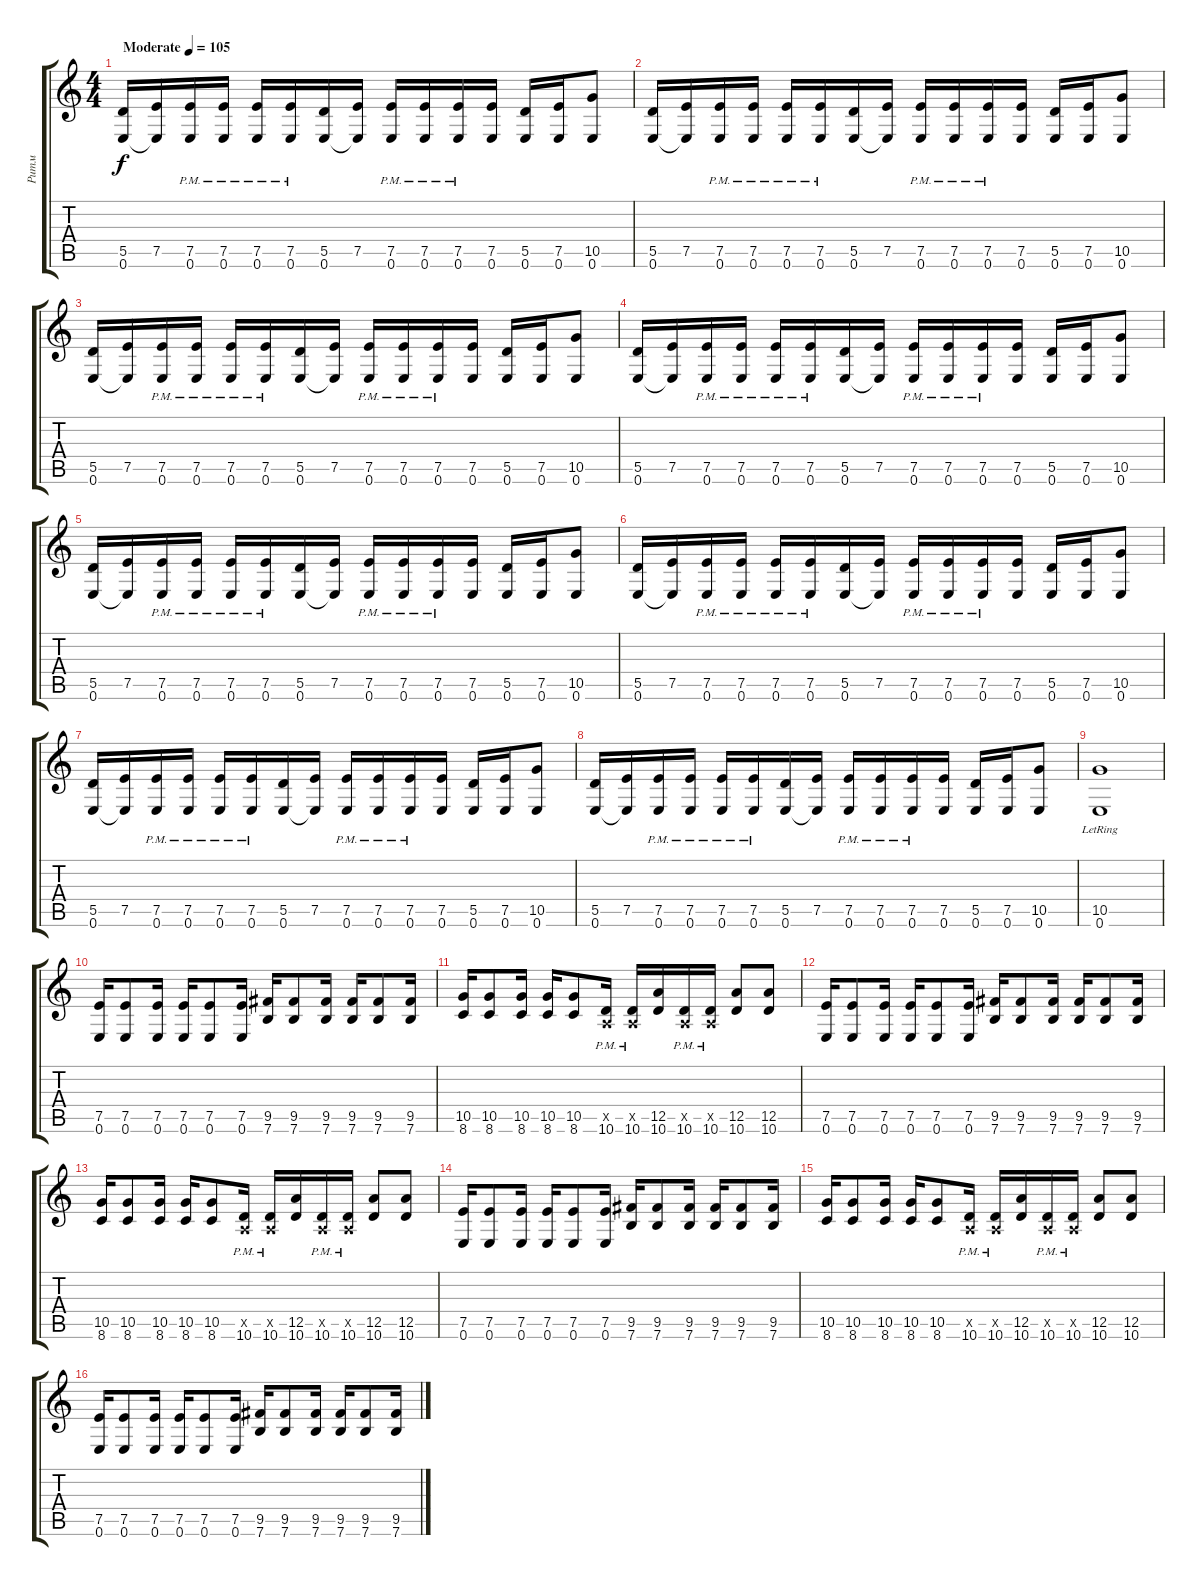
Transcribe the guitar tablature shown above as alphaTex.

\track ("Ритм" "Ритм") {instrument overdrivenguitar}
\staff {score tabs}
\tuning (E4 B3 G3 D3 A2 E2) {hide}
\ts (4 4)
\tempo (105 "Moderate")
\clef g2
\ks c
(5.5 0.6).16{dy f instrument overdrivenguitar} (7.5 0.6{t}).16 (7.5{pm} 0.6{pm}).16 (7.5{pm} 0.6{pm}).16 (7.5{pm} 0.6{pm}).16 (7.5{pm} 0.6{pm}).16 (5.5 0.6).16 (7.5 0.6{t}).16 (7.5{pm} 0.6{pm}).16 (7.5{pm} 0.6{pm}).16 (7.5{pm} 0.6{pm}).16 (7.5 0.6).16 (5.5 0.6).16 (7.5 0.6).16 (10.5 0.6).8 |
(5.5 0.6).16 (7.5 0.6{t}).16 (7.5{pm} 0.6{pm}).16 (7.5{pm} 0.6{pm}).16 (7.5{pm} 0.6{pm}).16 (7.5{pm} 0.6{pm}).16 (5.5 0.6).16 (7.5 0.6{t}).16 (7.5{pm} 0.6{pm}).16 (7.5{pm} 0.6{pm}).16 (7.5{pm} 0.6{pm}).16 (7.5 0.6).16 (5.5 0.6).16 (7.5 0.6).16 (10.5 0.6).8 |
(5.5 0.6).16 (7.5 0.6{t}).16 (7.5{pm} 0.6{pm}).16 (7.5{pm} 0.6{pm}).16 (7.5{pm} 0.6{pm}).16 (7.5{pm} 0.6{pm}).16 (5.5 0.6).16 (7.5 0.6{t}).16 (7.5{pm} 0.6{pm}).16 (7.5{pm} 0.6{pm}).16 (7.5{pm} 0.6{pm}).16 (7.5 0.6).16 (5.5 0.6).16 (7.5 0.6).16 (10.5 0.6).8 |
(5.5 0.6).16 (7.5 0.6{t}).16 (7.5{pm} 0.6{pm}).16 (7.5{pm} 0.6{pm}).16 (7.5{pm} 0.6{pm}).16 (7.5{pm} 0.6{pm}).16 (5.5 0.6).16 (7.5 0.6{t}).16 (7.5{pm} 0.6{pm}).16 (7.5{pm} 0.6{pm}).16 (7.5{pm} 0.6{pm}).16 (7.5 0.6).16 (5.5 0.6).16 (7.5 0.6).16 (10.5 0.6).8 |
(5.5 0.6).16 (7.5 0.6{t}).16 (7.5{pm} 0.6{pm}).16 (7.5{pm} 0.6{pm}).16 (7.5{pm} 0.6{pm}).16 (7.5{pm} 0.6{pm}).16 (5.5 0.6).16 (7.5 0.6{t}).16 (7.5{pm} 0.6{pm}).16 (7.5{pm} 0.6{pm}).16 (7.5{pm} 0.6{pm}).16 (7.5 0.6).16 (5.5 0.6).16 (7.5 0.6).16 (10.5 0.6).8 |
(5.5 0.6).16 (7.5 0.6{t}).16 (7.5{pm} 0.6{pm}).16 (7.5{pm} 0.6{pm}).16 (7.5{pm} 0.6{pm}).16 (7.5{pm} 0.6{pm}).16 (5.5 0.6).16 (7.5 0.6{t}).16 (7.5{pm} 0.6{pm}).16 (7.5{pm} 0.6{pm}).16 (7.5{pm} 0.6{pm}).16 (7.5 0.6).16 (5.5 0.6).16 (7.5 0.6).16 (10.5 0.6).8 |
(5.5 0.6).16 (7.5 0.6{t}).16 (7.5{pm} 0.6{pm}).16 (7.5{pm} 0.6{pm}).16 (7.5{pm} 0.6{pm}).16 (7.5{pm} 0.6{pm}).16 (5.5 0.6).16 (7.5 0.6{t}).16 (7.5{pm} 0.6{pm}).16 (7.5{pm} 0.6{pm}).16 (7.5{pm} 0.6{pm}).16 (7.5 0.6).16 (5.5 0.6).16 (7.5 0.6).16 (10.5 0.6).8 |
(5.5 0.6).16 (7.5 0.6{t}).16 (7.5{pm} 0.6{pm}).16 (7.5{pm} 0.6{pm}).16 (7.5{pm} 0.6{pm}).16 (7.5{pm} 0.6{pm}).16 (5.5 0.6).16 (7.5 0.6{t}).16 (7.5{pm} 0.6{pm}).16 (7.5{pm} 0.6{pm}).16 (7.5{pm} 0.6{pm}).16 (7.5 0.6).16 (5.5 0.6).16 (7.5 0.6).16 (10.5 0.6).8 |
(10.5{lr} 0.6).1 |
(7.5 0.6).16 (7.5 0.6).8 (7.5 0.6).16 (7.5 0.6).16 (7.5 0.6).8 (7.5 0.6).16 (9.5 7.6).16 (9.5 7.6).8 (9.5 7.6).16 (9.5 7.6).16 (9.5 7.6).8 (9.5 7.6).16 |
(10.5 8.6).16 (10.5 8.6).8 (10.5 8.6).16 (10.5 8.6).16 (10.5 8.6).8 (0.5{x} 10.6{pm}).16 (0.5{x} 10.6{pm}).16 (12.5 10.6).16 (0.5{x} 10.6{pm}).16 (0.5{x} 10.6{pm}).16 (12.5 10.6).8 (12.5 10.6).8 |
(7.5 0.6).16 (7.5 0.6).8 (7.5 0.6).16 (7.5 0.6).16 (7.5 0.6).8 (7.5 0.6).16 (9.5 7.6).16 (9.5 7.6).8 (9.5 7.6).16 (9.5 7.6).16 (9.5 7.6).8 (9.5 7.6).16 |
(10.5 8.6).16 (10.5 8.6).8 (10.5 8.6).16 (10.5 8.6).16 (10.5 8.6).8 (0.5{x} 10.6{pm}).16 (0.5{x} 10.6{pm}).16 (12.5 10.6).16 (0.5{x} 10.6{pm}).16 (0.5{x} 10.6{pm}).16 (12.5 10.6).8 (12.5 10.6).8 |
(7.5 0.6).16 (7.5 0.6).8 (7.5 0.6).16 (7.5 0.6).16 (7.5 0.6).8 (7.5 0.6).16 (9.5 7.6).16 (9.5 7.6).8 (9.5 7.6).16 (9.5 7.6).16 (9.5 7.6).8 (9.5 7.6).16 |
(10.5 8.6).16 (10.5 8.6).8 (10.5 8.6).16 (10.5 8.6).16 (10.5 8.6).8 (0.5{x} 10.6{pm}).16 (0.5{x} 10.6{pm}).16 (12.5 10.6).16 (0.5{x} 10.6{pm}).16 (0.5{x} 10.6{pm}).16 (12.5 10.6).8 (12.5 10.6).8 |
(7.5 0.6).16 (7.5 0.6).8 (7.5 0.6).16 (7.5 0.6).16 (7.5 0.6).8 (7.5 0.6).16 (9.5 7.6).16 (9.5 7.6).8 (9.5 7.6).16 (9.5 7.6).16 (9.5 7.6).8 (9.5 7.6).16
